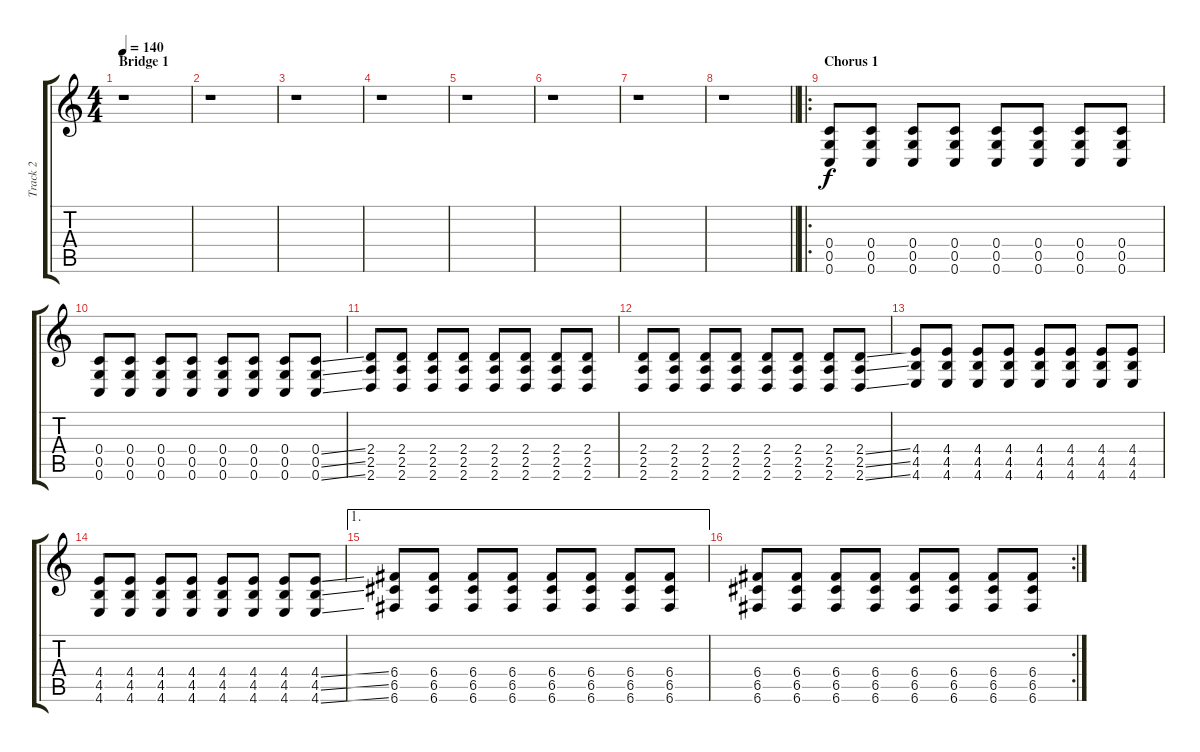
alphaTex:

\track ("Track 2" "Track 2") {instrument distortionguitar}
\staff {score tabs}
\tuning (D4 A3 F3 C3 G2 C2) {hide}
\ts (4 4)
\section ("" "Bridge 1")
\tempo 140
\clef g2
\ks c
r.1{dy mp} |
r.1 |
r.1 |
r.1 |
r.1 |
r.1 |
r.1 |
\barLineRight lightlight
r.1 |
\ro
\section ("" "Chorus 1")
(0.4 0.5 0.6).8{dy f} (0.4 0.5 0.6).8 (0.4 0.5 0.6).8 (0.4 0.5 0.6).8 (0.4 0.5 0.6).8 (0.4 0.5 0.6).8 (0.4 0.5 0.6).8 (0.4 0.5 0.6).8 |
(0.4 0.5 0.6).8 (0.4 0.5 0.6).8 (0.4 0.5 0.6).8 (0.4 0.5 0.6).8 (0.4 0.5 0.6).8 (0.4 0.5 0.6).8 (0.4 0.5 0.6).8 (0.4{ss} 0.5{ss} 0.6{ss}).8 |
(2.4 2.5 2.6).8 (2.4 2.5 2.6).8 (2.4 2.5 2.6).8 (2.4 2.5 2.6).8 (2.4 2.5 2.6).8 (2.4 2.5 2.6).8 (2.4 2.5 2.6).8 (2.4 2.5 2.6).8 |
(2.4 2.5 2.6).8 (2.4 2.5 2.6).8 (2.4 2.5 2.6).8 (2.4 2.5 2.6).8 (2.4 2.5 2.6).8 (2.4 2.5 2.6).8 (2.4 2.5 2.6).8 (2.4{ss} 2.5{ss} 2.6{ss}).8 |
(4.4 4.5 4.6).8 (4.4 4.5 4.6).8 (4.4 4.5 4.6).8 (4.4 4.5 4.6).8 (4.4 4.5 4.6).8 (4.4 4.5 4.6).8 (4.4 4.5 4.6).8 (4.4 4.5 4.6).8 |
(4.4 4.5 4.6).8 (4.4 4.5 4.6).8 (4.4 4.5 4.6).8 (4.4 4.5 4.6).8 (4.4 4.5 4.6).8 (4.4 4.5 4.6).8 (4.4 4.5 4.6).8 (4.4{ss} 4.5{ss} 4.6{ss}).8 |
\ae 1
(6.4 6.5 6.6).8 (6.4 6.5 6.6).8 (6.4 6.5 6.6).8 (6.4 6.5 6.6).8 (6.4 6.5 6.6).8 (6.4 6.5 6.6).8 (6.4 6.5 6.6).8 (6.4 6.5 6.6).8 |
\rc 2
(6.4 6.5 6.6).8 (6.4 6.5 6.6).8 (6.4 6.5 6.6).8 (6.4 6.5 6.6).8 (6.4 6.5 6.6).8 (6.4 6.5 6.6).8 (6.4 6.5 6.6).8 (6.4 6.5 6.6).8
